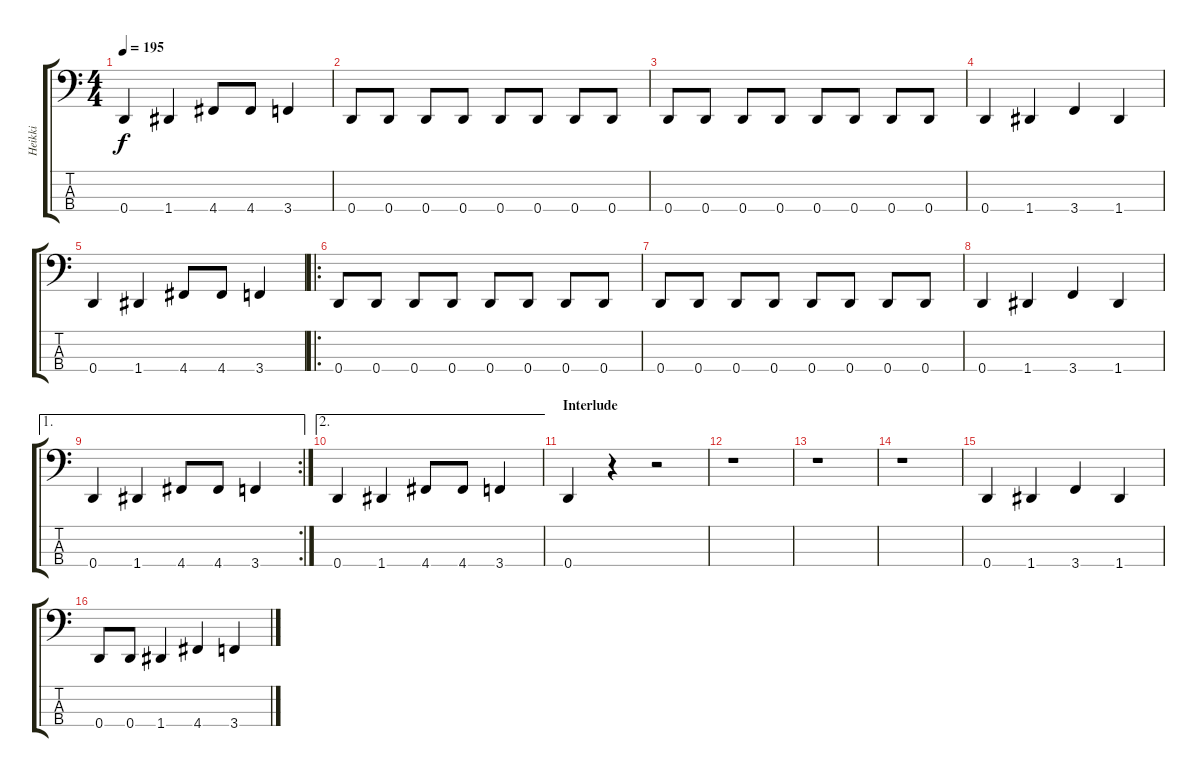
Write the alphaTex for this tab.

\track ("Heikki" "Heikki") {instrument electricbassfinger}
\staff {score tabs}
\tuning (G2 D2 A1 D1) {hide}
\ts (4 4)
\tempo 195
\clef f4
\ks c
0.4.4{dy f} 1.4.4 4.4.8 4.4.8 3.4.4 |
0.4.8 0.4.8 0.4.8 0.4.8 0.4.8 0.4.8 0.4.8 0.4.8 |
0.4.8 0.4.8 0.4.8 0.4.8 0.4.8 0.4.8 0.4.8 0.4.8 |
0.4.4 1.4.4 3.4.4 1.4.4 |
0.4.4 1.4.4 4.4.8 4.4.8 3.4.4 |
\ro
0.4.8 0.4.8 0.4.8 0.4.8 0.4.8 0.4.8 0.4.8 0.4.8 |
0.4.8 0.4.8 0.4.8 0.4.8 0.4.8 0.4.8 0.4.8 0.4.8 |
0.4.4 1.4.4 3.4.4 1.4.4 |
\ae 1
\rc 2
0.4.4 1.4.4 4.4.8 4.4.8 3.4.4 |
\ae 2
0.4.4 1.4.4 4.4.8 4.4.8 3.4.4 |
\section ("" "Interlude")
0.4.4 r.4 r.2 |
r.1 |
r.1 |
r.1 |
0.4.4 1.4.4 3.4.4 1.4.4 |
0.4.8 0.4.8 1.4.4 4.4.4 3.4.4
